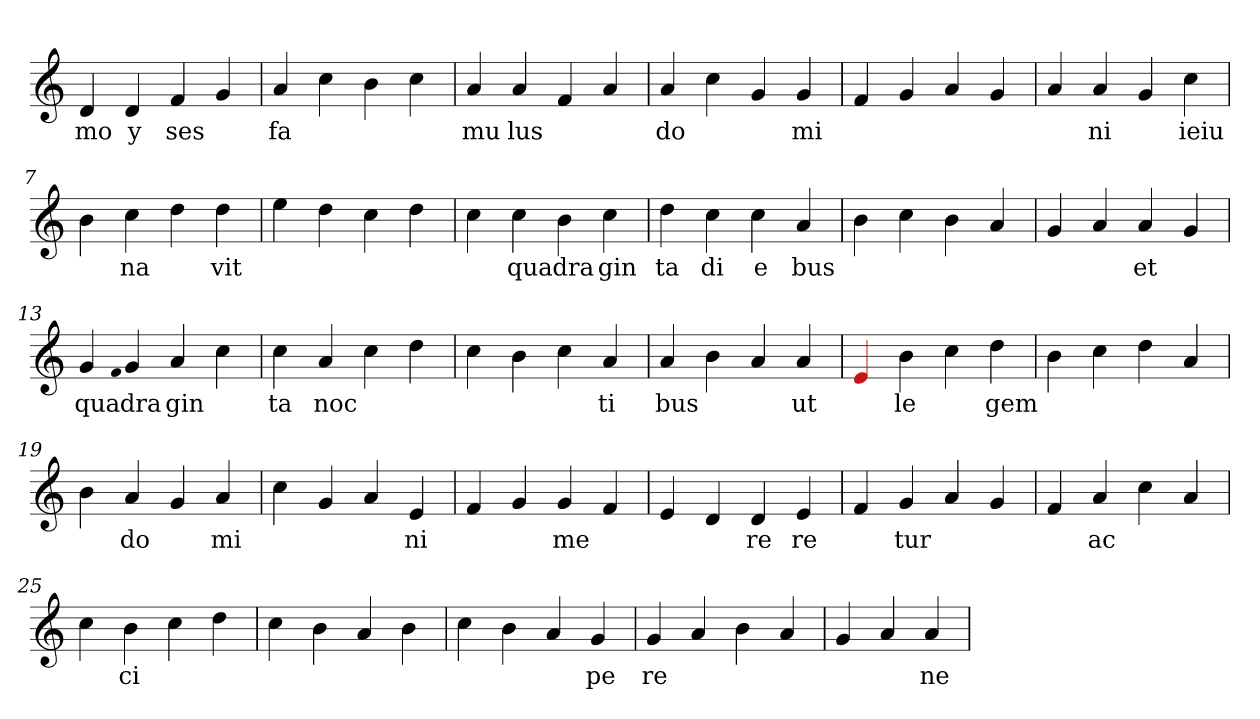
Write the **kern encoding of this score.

**kern	**text
*part1	*part1
*staff1	*staff1
*clefG2	*
=1	=1
4d	mo
4d	y
4f	ses
4g	.
=2	=2
4a	fa
4cc	.
4b	.
4cc	.
=3	=3
4a	mu
4a	lus
4f	.
4a	.
=4	=4
4a	do
4cc	.
4g	.
4g	mi
=5	=5
4f	.
4g	.
4a	.
4g	.
=6	=6
4a	.
4a	ni
4g	.
4cc	ieiu
=7	=7
4b	.
4cc	na
4dd	.
4dd	vit
=8	=8
4ee	.
4dd	.
4cc	.
4dd	.
=9	=9
4cc	.
4cc	qua
4b	dra
4cc	gin
=10	=10
4dd	ta
4cc	di
4cc	e
4a	bus
=11	=11
4b	.
4cc	.
4b	.
4a	.
=12	=12
4g	.
4a	.
4a	et
4g	.
=13	=13
4g	qua
qqf	.
4g	dra
4a	gin
4cc	.
=14	=14
4cc	ta
4a	noc
4cc	.
4dd	.
=15	=15
4cc	.
4b	.
4cc	.
4a	ti
=16	=16
4a	bus
4b	.
4a	.
4a	ut
=17	=17
4Re	.
4b	le
4cc	.
4dd	gem
=18	=18
4b	.
4cc	.
4dd	.
4a	.
=19	=19
4b	.
4a	do
4g	.
4a	mi
=20	=20
4cc	.
4g	.
4a	.
4e	ni
=21	=21
4f	.
4g	.
4g	me
4f	.
=22	=22
4e	.
4d	.
4d	re
4e	re
=23	=23
4f	.
4g	tur
4a	.
4g	.
=24	=24
4f	.
4a	ac
4cc	.
4a	.
=25	=25
4cc	.
4b	ci
4cc	.
4dd	.
=26	=26
4cc	.
4b	.
4a	.
4b	.
=27	=27
4cc	.
4b	.
4a	.
4g	pe
=28	=28
4g	re
4a	.
4b	.
4a	.
=29	=29
4g	.
4a	.
4a	ne
=	=
*-	*-
